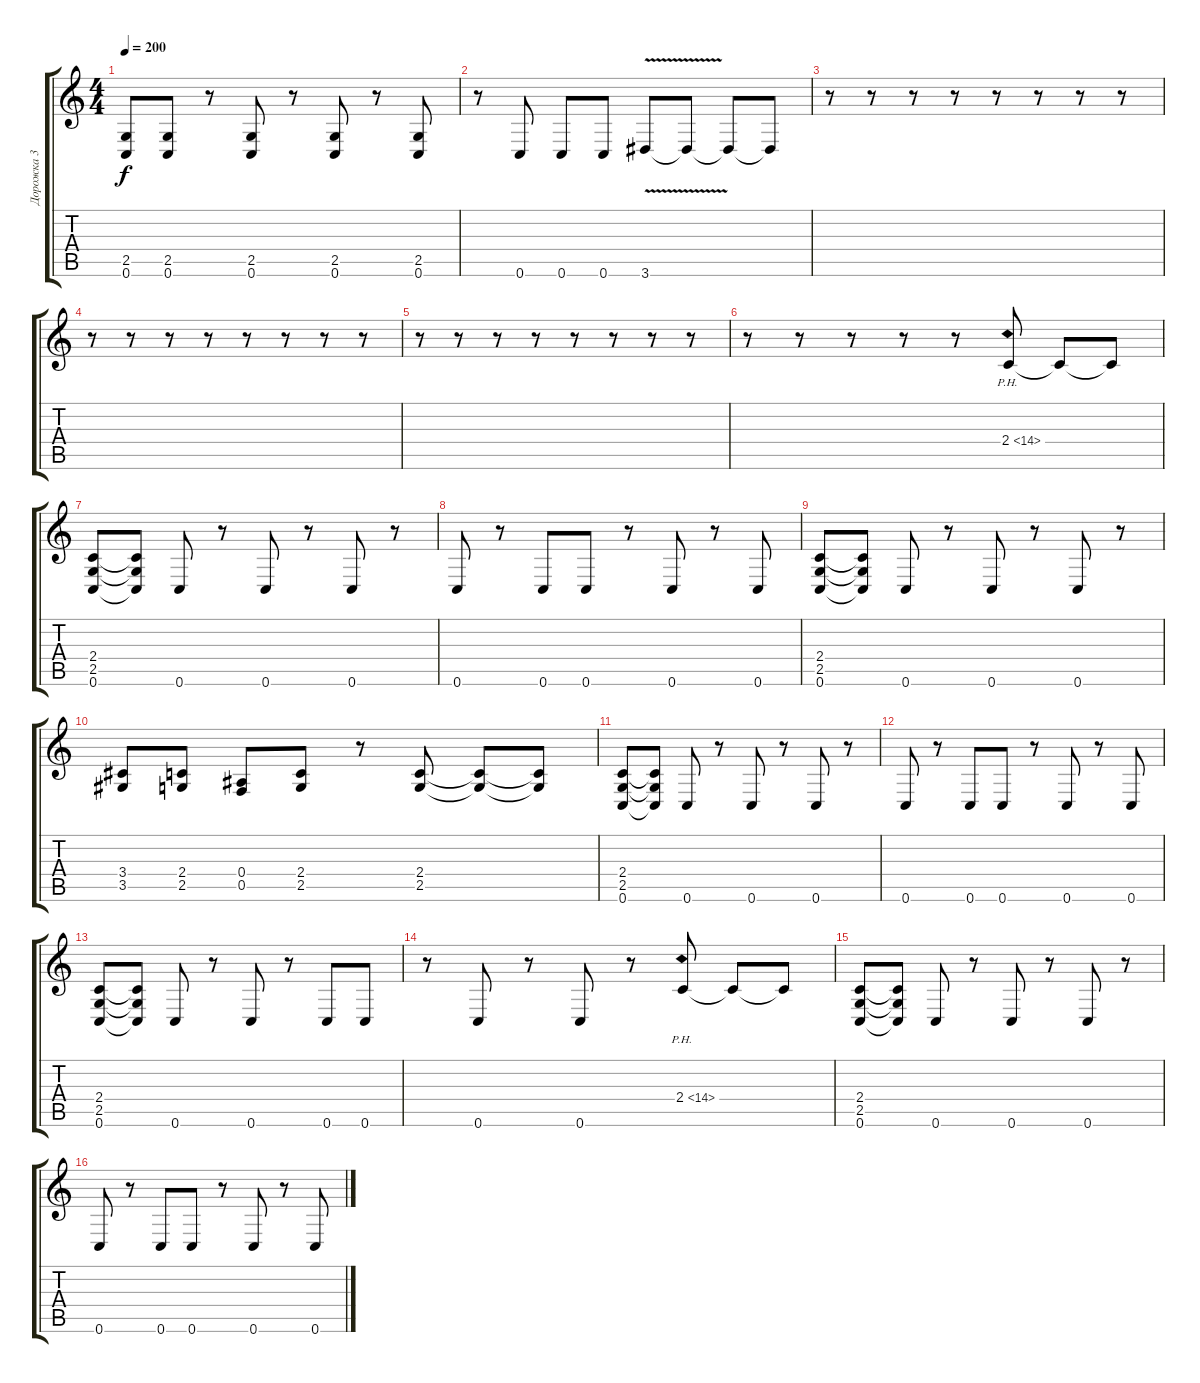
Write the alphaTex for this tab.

\track ("Дорожка 3" "Дорожка 3") {instrument distortionguitar}
\staff {score tabs}
\tuning (C4 G3 Eb3 Bb2 F2 C2) {hide}
\ts (4 4)
\tempo 200
\clef g2
\ks c
(2.5 0.6).8{dy f} (2.5 0.6).8 r.8 (2.5 0.6).8 r.8 (2.5 0.6).8 r.8 (2.5 0.6).8 |
r.8 0.6.8 0.6.8 0.6.8 3.6{v}.8 3.6{t}.8 3.6{t}.8 3.6{t}.8 |
r.8 r.8 r.8 r.8 r.8 r.8 r.8 r.8 |
r.8 r.8 r.8 r.8 r.8 r.8 r.8 r.8 |
r.8 r.8 r.8 r.8 r.8 r.8 r.8 r.8 |
r.8 r.8 r.8 r.8 r.8 2.4{ph 12}.8 2.4{t}.8 2.4{t}.8 |
(2.4 2.5 0.6).8 (2.4{t} 2.5{t} 0.6{t}).8 0.6.8 r.8 0.6.8 r.8 0.6.8 r.8 |
0.6.8 r.8 0.6.8 0.6.8 r.8 0.6.8 r.8 0.6.8 |
(2.4 2.5 0.6).8 (2.4{t} 2.5{t} 0.6{t}).8 0.6.8 r.8 0.6.8 r.8 0.6.8 r.8 |
(3.4 3.5).8 (2.4 2.5).8 (0.4 0.5).8 (2.4 2.5).8 r.8 (2.4 2.5).8 (2.4{t} 2.5{t}).8 (2.4{t} 2.5{t}).8 |
(2.4 2.5 0.6).8 (2.4{t} 2.5{t} 0.6{t}).8 0.6.8 r.8 0.6.8 r.8 0.6.8 r.8 |
0.6.8 r.8 0.6.8 0.6.8 r.8 0.6.8 r.8 0.6.8 |
(2.4 2.5 0.6).8 (2.4{t} 2.5{t} 0.6{t}).8 0.6.8 r.8 0.6.8 r.8 0.6.8 0.6.8 |
r.8 0.6.8 r.8 0.6.8 r.8 2.4{ph 12}.8 2.4{t}.8 2.4{t}.8 |
(2.4 2.5 0.6).8 (2.4{t} 2.5{t} 0.6{t}).8 0.6.8 r.8 0.6.8 r.8 0.6.8 r.8 |
0.6.8 r.8 0.6.8 0.6.8 r.8 0.6.8 r.8 0.6.8
